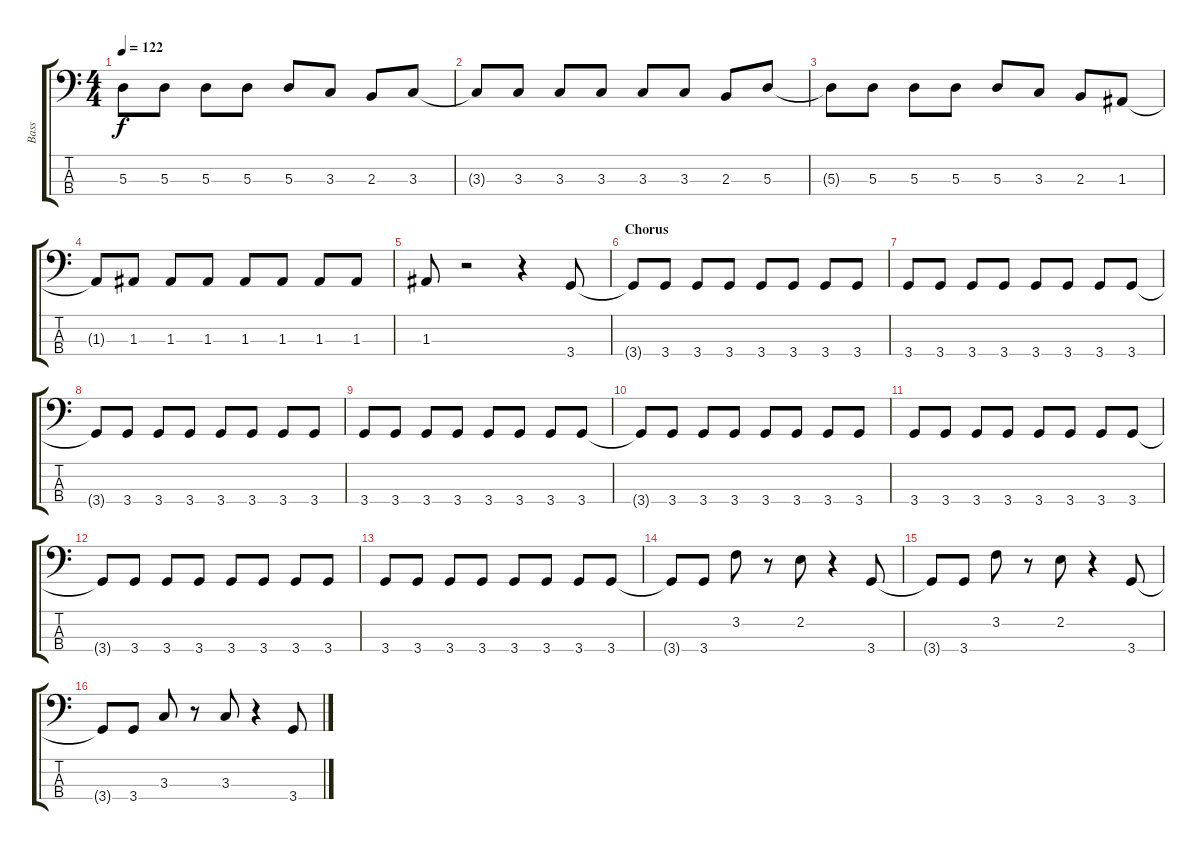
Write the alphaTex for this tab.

\track ("Bass" "Bass") {instrument electricbasspick}
\staff {score tabs}
\tuning (G2 D2 A1 E1) {hide}
\ts (4 4)
\tempo 122
\clef f4
\ks c
5.3{t}.8{dy f} 5.3.8 5.3.8 5.3.8 5.3.8 3.3.8 2.3.8 3.3.8 |
3.3{t}.8 3.3.8 3.3.8 3.3.8 3.3.8 3.3.8 2.3.8 5.3.8 |
5.3{t}.8 5.3.8 5.3.8 5.3.8 5.3.8 3.3.8 2.3.8 1.3.8 |
1.3{t}.8 1.3.8 1.3.8 1.3.8 1.3.8 1.3.8 1.3.8 1.3.8 |
1.3.8 r.2 r.4 3.4.8 |
\section ("" "Chorus")
3.4{t}.8 3.4.8 3.4.8 3.4.8 3.4.8 3.4.8 3.4.8 3.4.8 |
3.4.8 3.4.8 3.4.8 3.4.8 3.4.8 3.4.8 3.4.8 3.4.8 |
3.4{t}.8 3.4.8 3.4.8 3.4.8 3.4.8 3.4.8 3.4.8 3.4.8 |
3.4.8 3.4.8 3.4.8 3.4.8 3.4.8 3.4.8 3.4.8 3.4.8 |
3.4{t}.8 3.4.8 3.4.8 3.4.8 3.4.8 3.4.8 3.4.8 3.4.8 |
3.4.8 3.4.8 3.4.8 3.4.8 3.4.8 3.4.8 3.4.8 3.4.8 |
3.4{t}.8 3.4.8 3.4.8 3.4.8 3.4.8 3.4.8 3.4.8 3.4.8 |
3.4.8 3.4.8 3.4.8 3.4.8 3.4.8 3.4.8 3.4.8 3.4.8 |
3.4{t}.8 3.4.8 3.2.8 r.8 2.2.8 r.4 3.4.8 |
3.4{t}.8 3.4.8 3.2.8 r.8 2.2.8 r.4 3.4.8 |
3.4{t}.8 3.4.8 3.3.8 r.8 3.3.8 r.4 3.4.8
